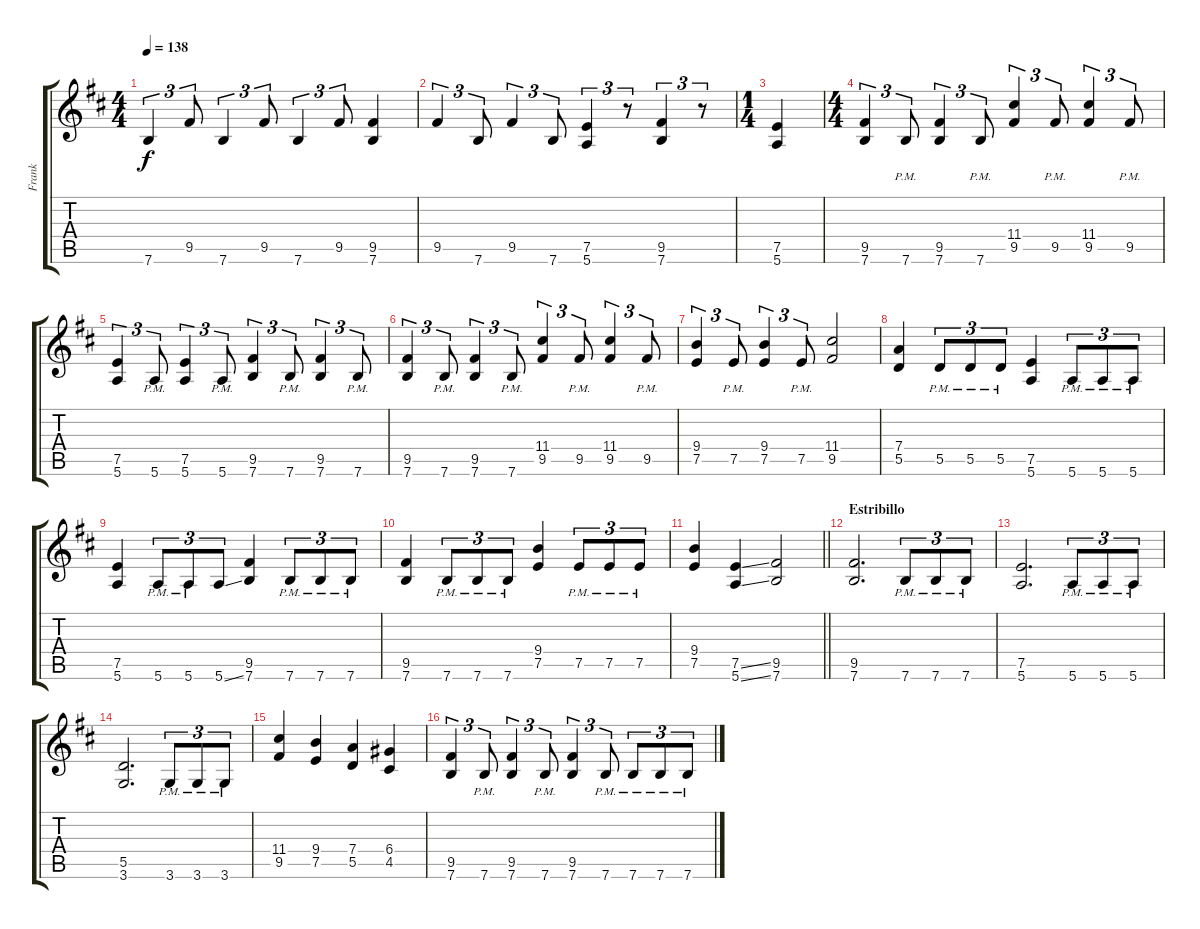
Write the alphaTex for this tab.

\track ("Frank" "Frank") {instrument distortionguitar}
\staff {score tabs}
\tuning (E4 B3 G3 D3 A2 E2) {hide}
\ts (4 4)
\tempo 138
\clef g2
\ks d
7.6.4{tu (3 2) dy f} 9.5.8{tu (3 2)} 7.6.4{tu (3 2)} 9.5.8{tu (3 2)} 7.6.4{tu (3 2)} 9.5.8{tu (3 2)} (9.5 7.6).4 |
9.5.4{tu (3 2)} 7.6.8{tu (3 2)} 9.5.4{tu (3 2)} 7.6.8{tu (3 2)} (7.5 5.6).4{tu (3 2)} r.8{tu (3 2)} (9.5 7.6).4{tu (3 2)} r.8{tu (3 2)} |
\ts (1 4)
(7.5 5.6).4 |
\ts (4 4)
(9.5 7.6).4{tu (3 2)} 7.6{pm}.8{tu (3 2)} (9.5 7.6).4{tu (3 2)} 7.6{pm}.8{tu (3 2)} (11.4 9.5).4{tu (3 2)} 9.5{pm}.8{tu (3 2)} (11.4 9.5).4{tu (3 2)} 9.5{pm}.8{tu (3 2)} |
(7.5 5.6).4{tu (3 2)} 5.6{pm}.8{tu (3 2)} (7.5 5.6).4{tu (3 2)} 5.6{pm}.8{tu (3 2)} (9.5 7.6).4{tu (3 2)} 7.6{pm}.8{tu (3 2)} (9.5 7.6).4{tu (3 2)} 7.6{pm}.8{tu (3 2)} |
(9.5 7.6).4{tu (3 2)} 7.6{pm}.8{tu (3 2)} (9.5 7.6).4{tu (3 2)} 7.6{pm}.8{tu (3 2)} (11.4 9.5).4{tu (3 2)} 9.5{pm}.8{tu (3 2)} (11.4 9.5).4{tu (3 2)} 9.5{pm}.8{tu (3 2)} |
(9.4 7.5).4{tu (3 2)} 7.5{pm}.8{tu (3 2)} (9.4 7.5).4{tu (3 2)} 7.5{pm}.8{tu (3 2)} (11.4 9.5).2 |
(7.4 5.5).4 5.5{pm}.8{tu (3 2)} 5.5{pm}.8{tu (3 2)} 5.5{pm}.8{tu (3 2)} (7.5 5.6).4 5.6{pm}.8{tu (3 2)} 5.6{pm}.8{tu (3 2)} 5.6{pm}.8{tu (3 2)} |
(7.5 5.6).4 5.6{pm}.8{tu (3 2)} 5.6{pm}.8{tu (3 2)} 5.6{ss}.8{tu (3 2)} (9.5 7.6).4 7.6{pm}.8{tu (3 2)} 7.6{pm}.8{tu (3 2)} 7.6{pm}.8{tu (3 2)} |
(9.5 7.6).4 7.6{pm}.8{tu (3 2)} 7.6{pm}.8{tu (3 2)} 7.6{pm}.8{tu (3 2)} (9.4 7.5).4 7.5{pm}.8{tu (3 2)} 7.5{pm}.8{tu (3 2)} 7.5{pm}.8{tu (3 2)} |
\barLineRight lightlight
(9.4 7.5).4 (7.5{ss} 5.6{ss}).4 (9.5 7.6).2 |
\section ("" "Estribillo")
(9.5 7.6).2{d} 7.6{pm}.8{tu (3 2)} 7.6{pm}.8{tu (3 2)} 7.6{pm}.8{tu (3 2)} |
(7.5 5.6).2{d} 5.6{pm}.8{tu (3 2)} 5.6{pm}.8{tu (3 2)} 5.6{pm}.8{tu (3 2)} |
(5.5 3.6).2{d} 3.6{pm}.8{tu (3 2)} 3.6{pm}.8{tu (3 2)} 3.6{pm}.8{tu (3 2)} |
(11.4 9.5).4 (9.4 7.5).4 (7.4 5.5).4 (6.4 4.5).4 |
(9.5 7.6).4{tu (3 2)} 7.6{pm}.8{tu (3 2)} (9.5 7.6).4{tu (3 2)} 7.6{pm}.8{tu (3 2)} (9.5 7.6).4{tu (3 2)} 7.6{pm}.8{tu (3 2)} 7.6{pm}.8{tu (3 2)} 7.6{pm}.8{tu (3 2)} 7.6{pm}.8{tu (3 2)}
